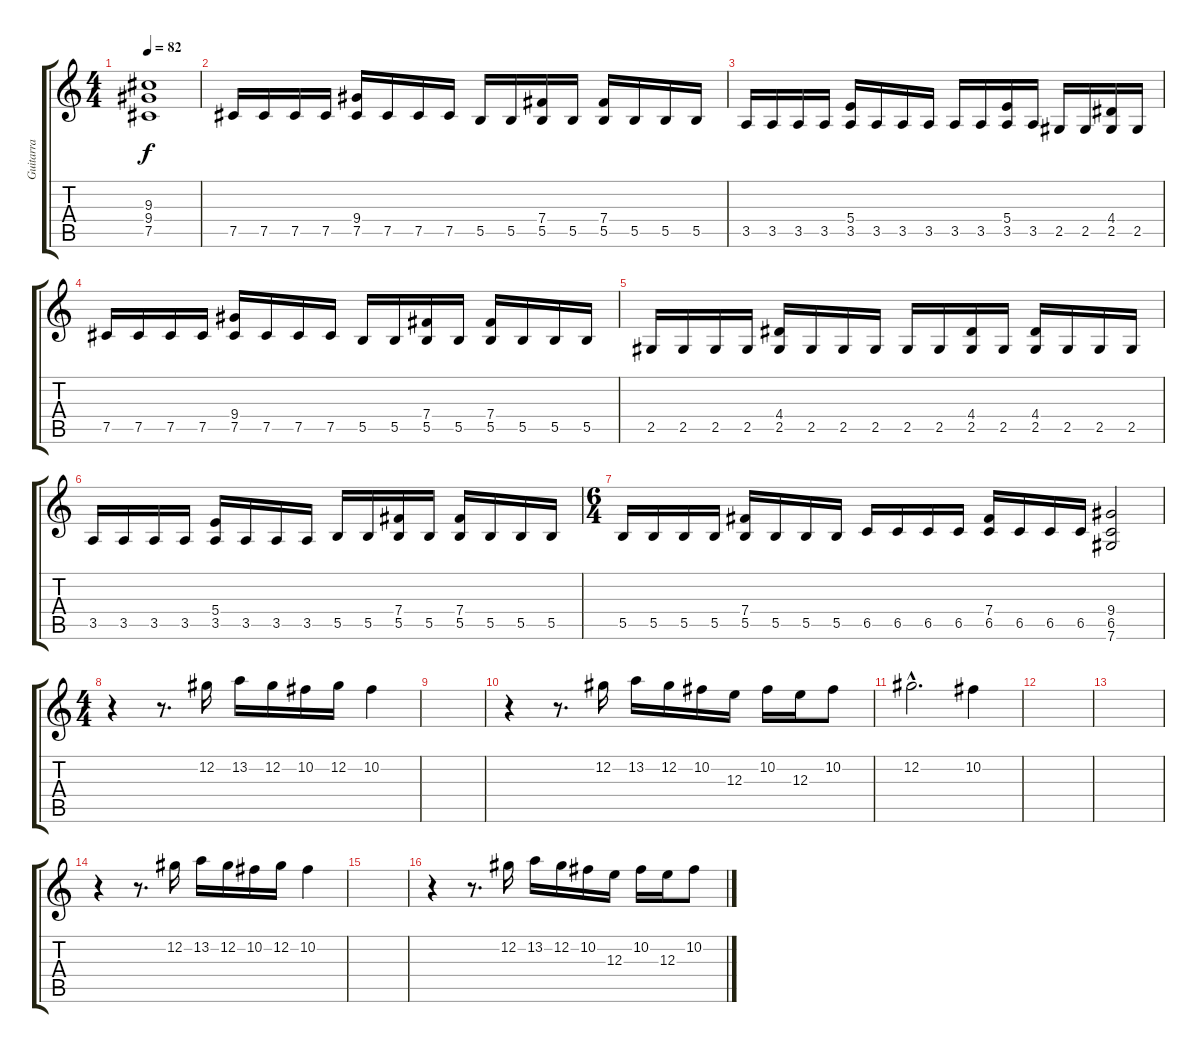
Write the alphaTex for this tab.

\track ("Guitarra" "Guitarra") {instrument distortionguitar}
\staff {score tabs}
\tuning (Db4 Ab3 E3 B2 Gb2 Db2) {hide}
\ts (4 4)
\tempo 82
\clef g2
\ks c
(9.3 9.4 7.5).1{dy f instrument distortionguitar} |
7.5.16 7.5.16 7.5.16 7.5.16 (9.4 7.5).16 7.5.16 7.5.16 7.5.16 5.5.16 5.5.16 (7.4 5.5).16 5.5.16 (7.4 5.5).16 5.5.16 5.5.16 5.5.16 |
3.5.16 3.5.16 3.5.16 3.5.16 (5.4 3.5).16 3.5.16 3.5.16 3.5.16 3.5.16 3.5.16 (5.4 3.5).16 3.5.16 2.5.16 2.5.16 (4.4 2.5).16 2.5.16 |
7.5.16 7.5.16 7.5.16 7.5.16 (9.4 7.5).16 7.5.16 7.5.16 7.5.16 5.5.16 5.5.16 (7.4 5.5).16 5.5.16 (7.4 5.5).16 5.5.16 5.5.16 5.5.16 |
2.5.16 2.5.16 2.5.16 2.5.16 (4.4 2.5).16 2.5.16 2.5.16 2.5.16 2.5.16 2.5.16 (4.4 2.5).16 2.5.16 (4.4 2.5).16 2.5.16 2.5.16 2.5.16 |
3.5.16 3.5.16 3.5.16 3.5.16 (5.4 3.5).16 3.5.16 3.5.16 3.5.16 5.5.16 5.5.16 (7.4 5.5).16 5.5.16 (7.4 5.5).16 5.5.16 5.5.16 5.5.16 |
\ts (6 4)
5.5.16 5.5.16 5.5.16 5.5.16 (7.4 5.5).16 5.5.16 5.5.16 5.5.16 6.5.16 6.5.16 6.5.16 6.5.16 (7.4 6.5).16 6.5.16 6.5.16 6.5.16 (9.4 6.5 7.6).2 |
\ts (4 4)
r.4 r.8{d} 12.2.16 13.2.16 12.2.16 10.2.16 12.2.16 10.2.4 |
|
r.4 r.8{d} 12.2.16 13.2.16 12.2.16 10.2.16 12.3.16 10.2.16 12.3.16 10.2.8 |
12.2{hac}.2{d} 10.2.4 |
|
|
r.4 r.8{d} 12.2.16 13.2.16 12.2.16 10.2.16 12.2.16 10.2.4 |
|
r.4 r.8{d} 12.2.16 13.2.16 12.2.16 10.2.16 12.3.16 10.2.16 12.3.16 10.2.8
